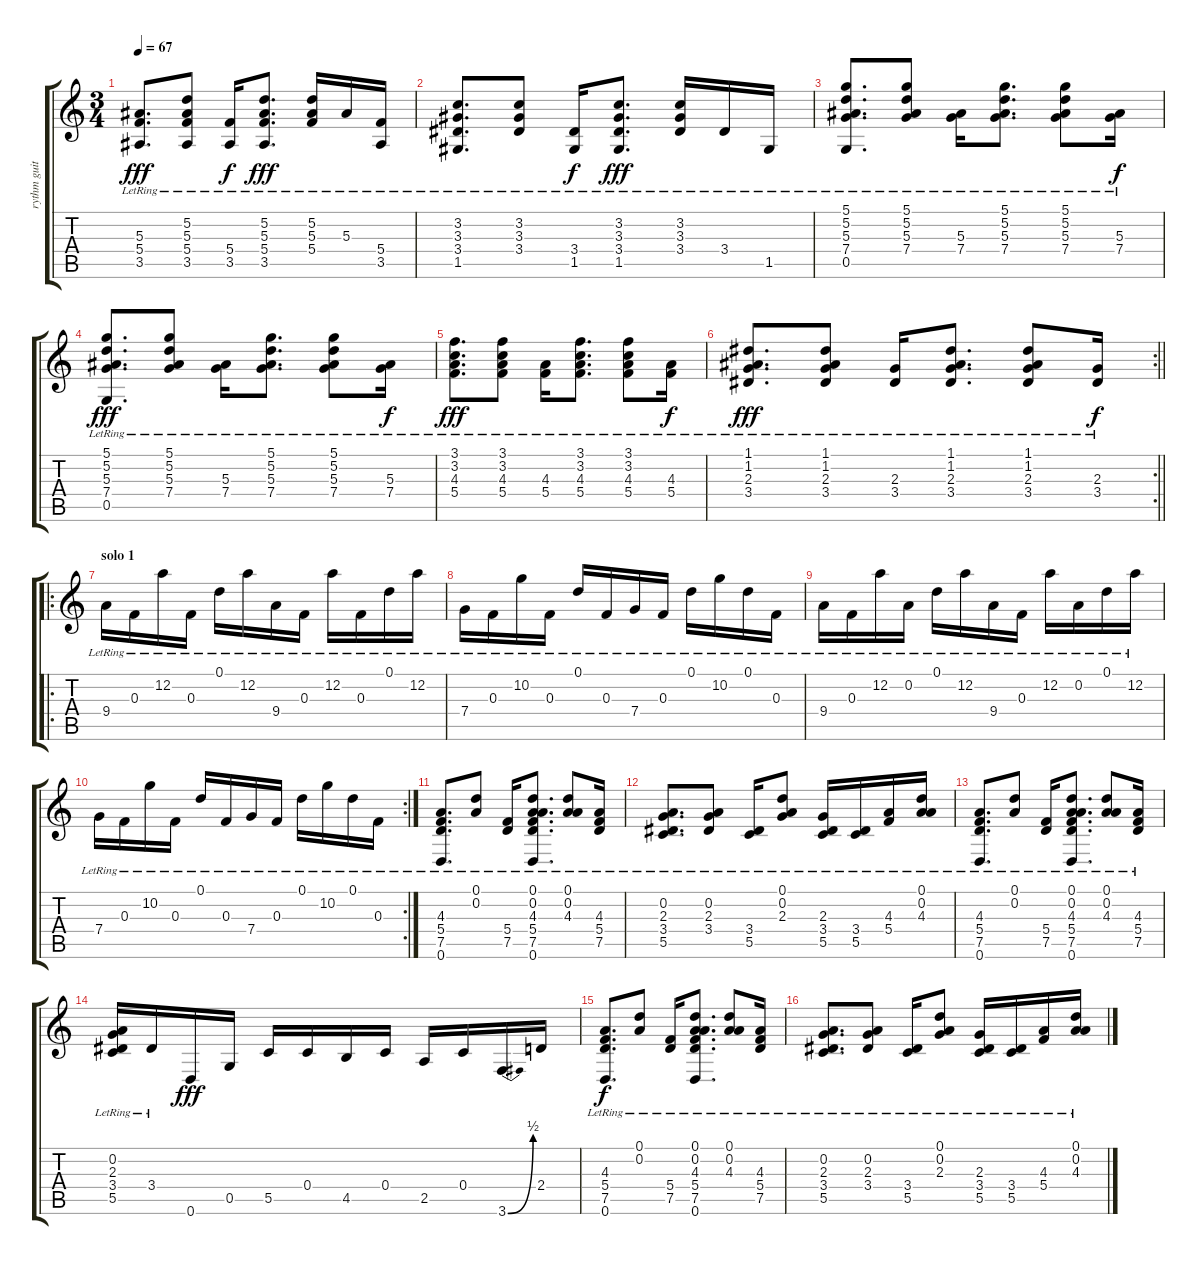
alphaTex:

\track ("rythm guitar (clean)" "rythm guit") {instrument electricguitarjazz}
\staff {score tabs}
\tuning (D4 A3 F3 C3 G2 D2) {hide}
\ts (3 4)
\tempo 67
\clef g2
\ks c
(5.3{lr} 5.4{lr} 3.5{lr}).8{d dy fff} (5.2{lr} 5.3{lr} 5.4{lr} 3.5{lr}).8 (5.4{lr} 3.5{lr}).16{dy f} (5.2{lr} 5.3{lr} 5.4{lr} 3.5{lr}).8{d dy fff} (5.2{lr} 5.3{lr} 5.4{lr}).16 5.3{lr}.16 (5.4{lr} 3.5{lr}).16 |
(3.2{lr} 3.3{lr} 3.4{lr} 1.5{lr}).8{d} (3.2{lr} 3.3{lr} 3.4{lr}).8 (3.4{lr} 1.5{lr}).16{dy f} (3.2{lr} 3.3{lr} 3.4{lr} 1.5{lr}).8{d dy fff} (3.2{lr} 3.3{lr} 3.4{lr}).16 3.4{lr}.16 1.5{lr}.16 |
(5.1{lr} 5.2{lr} 5.3{lr} 7.4{lr} 0.5{lr}).8{d} (5.1{lr} 5.2{lr} 5.3{lr} 7.4{lr}).8 (5.3{lr} 7.4{lr}).16 (5.1{lr} 5.2{lr} 5.3{lr} 7.4{lr}).8{d} (5.1{lr} 5.2{lr} 5.3{lr} 7.4{lr}).8 (5.3{lr} 7.4{lr}).16{dy f} |
(5.1{lr} 5.2{lr} 5.3{lr} 7.4{lr} 0.5{lr}).8{d dy fff} (5.1{lr} 5.2{lr} 5.3{lr} 7.4{lr}).8 (5.3{lr} 7.4{lr}).16 (5.1{lr} 5.2{lr} 5.3{lr} 7.4{lr}).8{d} (5.1{lr} 5.2{lr} 5.3{lr} 7.4{lr}).8 (5.3{lr} 7.4{lr}).16{dy f} |
(3.1{lr} 3.2{lr} 4.3{lr} 5.4{lr}).8{d dy fff} (3.1{lr} 3.2{lr} 4.3{lr} 5.4{lr}).8 (4.3{lr} 5.4{lr}).16 (3.1{lr} 3.2{lr} 4.3{lr} 5.4{lr}).8{d} (3.1{lr} 3.2{lr} 4.3{lr} 5.4{lr}).8 (4.3{lr} 5.4{lr}).16{dy f} |
\rc 2
\barLineRight lightlight
(1.1{lr} 1.2{lr} 2.3{lr} 3.4{lr}).8{d dy fff} (1.1{lr} 1.2{lr} 2.3{lr} 3.4{lr}).8 (2.3{lr} 3.4{lr}).16 (1.1{lr} 1.2{lr} 2.3{lr} 3.4{lr}).8{d} (1.1{lr} 1.2{lr} 2.3{lr} 3.4{lr}).8 (2.3{lr} 3.4{lr}).16{dy f} |
\ro
\section ("" "solo 1")
9.4{lr}.16 0.3{lr}.16 12.2{lr}.16 0.3{lr}.16 0.1{lr}.16 12.2{lr}.16 9.4{lr}.16 0.3{lr}.16 12.2{lr}.16 0.3{lr}.16 0.1{lr}.16 12.2{lr}.16 |
7.4{lr}.16 0.3{lr}.16 10.2{lr}.16 0.3{lr}.16 0.1{lr}.16 0.3{lr}.16 7.4{lr}.16 0.3{lr}.16 0.1{lr}.16 10.2{lr}.16 0.1{lr}.16 0.3{lr}.16 |
9.4{lr}.16 0.3{lr}.16 12.2{lr}.16 0.2{lr}.16 0.1{lr}.16 12.2{lr}.16 9.4{lr}.16 0.3{lr}.16 12.2{lr}.16 0.2{lr}.16 0.1{lr}.16 12.2{lr}.16 |
\rc 2
7.4{lr}.16 0.3{lr}.16 10.2{lr}.16 0.3{lr}.16 0.1{lr}.16 0.3{lr}.16 7.4{lr}.16 0.3{lr}.16 0.1{lr}.16 10.2{lr}.16 0.1{lr}.16 0.3{lr}.16 |
(4.3 5.4{lr} 7.5{lr} 0.6{lr}).8{d} (0.1{lr} 0.2{lr}).8 (5.4{lr} 7.5{lr}).16 (0.1{lr} 0.2{lr} 4.3{lr} 5.4{lr} 7.5{lr} 0.6{lr}).8{d} (0.1{lr} 0.2{lr} 4.3{lr}).8 (4.3{lr} 5.4{lr} 7.5{lr}).16 |
(0.2{lr} 2.3{lr} 3.4{lr} 5.5).8{d} (0.2{lr} 2.3{lr} 3.4{lr}).8 (3.4{lr} 5.5{lr}).16 (0.1{lr} 0.2{lr} 2.3{lr}).8 (2.3{lr} 3.4{lr} 5.5{lr}).16 (3.4{lr} 5.5{lr}).16 (4.3{lr} 5.4{lr}).16 (0.1{lr} 0.2{lr} 4.3{lr}).16 |
(4.3 5.4{lr} 7.5{lr} 0.6{lr}).8{d} (0.1{lr} 0.2{lr}).8 (5.4{lr} 7.5{lr}).16 (0.1{lr} 0.2{lr} 4.3{lr} 5.4{lr} 7.5{lr} 0.6{lr}).8{d} (0.1{lr} 0.2{lr} 4.3{lr}).8 (4.3{lr} 5.4{lr} 7.5{lr}).16 |
(0.2{lr} 2.3{lr} 3.4{lr} 5.5{lr}).16 3.4{lr}.16 0.6.16{dy fff} 0.5.16 5.5.16 0.4.16 4.5.16 0.4.16 2.5.16 0.4.16 3.6{be (bend 0 0 60 2)}.16 2.4.16 |
(4.3 5.4{lr} 7.5{lr} 0.6{lr}).8{d dy f} (0.1{lr} 0.2{lr}).8 (5.4{lr} 7.5{lr}).16 (0.1{lr} 0.2{lr} 4.3{lr} 5.4{lr} 7.5{lr} 0.6{lr}).8{d} (0.1{lr} 0.2{lr} 4.3{lr}).8 (4.3{lr} 5.4{lr} 7.5{lr}).16 |
(0.2{lr} 2.3{lr} 3.4{lr} 5.5).8{d} (0.2{lr} 2.3{lr} 3.4{lr}).8 (3.4{lr} 5.5{lr}).16 (0.1{lr} 0.2{lr} 2.3{lr}).8 (2.3{lr} 3.4{lr} 5.5{lr}).16 (3.4{lr} 5.5{lr}).16 (4.3{lr} 5.4{lr}).16 (0.1{lr} 0.2{lr} 4.3{lr}).16
